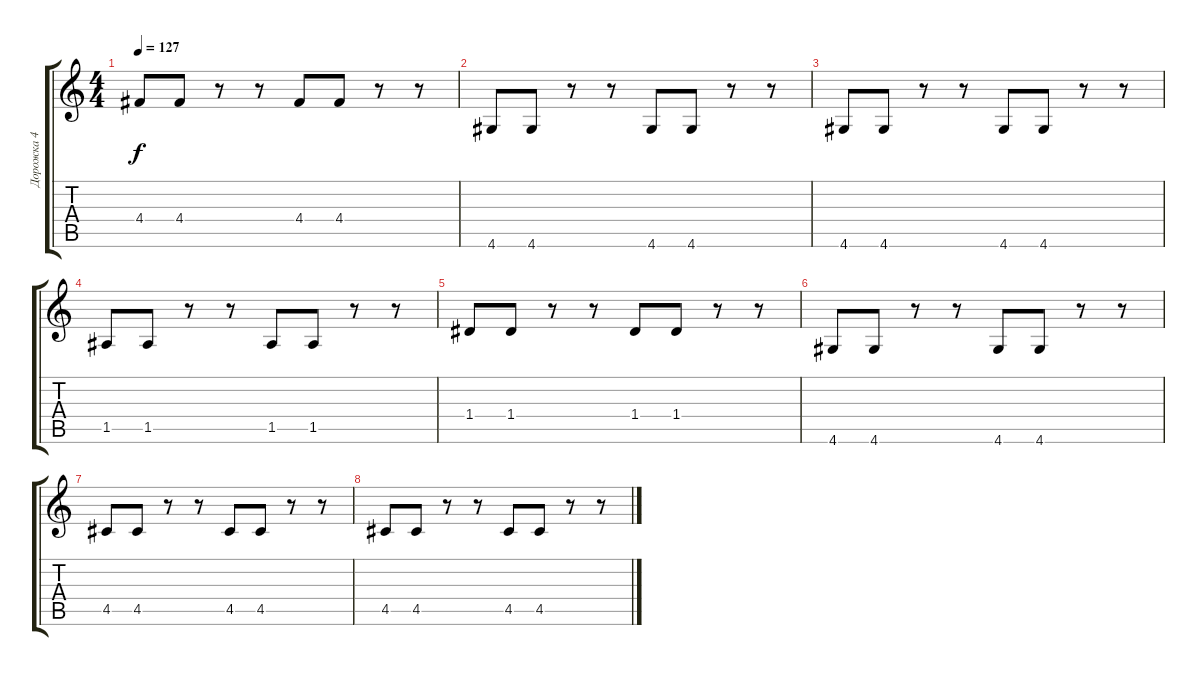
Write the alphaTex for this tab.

\track ("Дорожка 4" "Дорожка 4") {instrument electricbassfinger}
\staff {score tabs}
\tuning (E4 B3 G3 D3 A2 E2) {hide}
\ts (4 4)
\tempo 127
\clef g2
\ks c
4.4.8{dy f} 4.4.8 r.8 r.8 4.4.8 4.4.8 r.8 r.8 |
4.6.8 4.6.8 r.8 r.8 4.6.8 4.6.8 r.8 r.8 |
4.6.8 4.6.8 r.8 r.8 4.6.8 4.6.8 r.8 r.8 |
1.5.8 1.5.8 r.8 r.8 1.5.8 1.5.8 r.8 r.8 |
1.4.8 1.4.8 r.8 r.8 1.4.8 1.4.8 r.8 r.8 |
4.6.8 4.6.8 r.8 r.8 4.6.8 4.6.8 r.8 r.8 |
4.5.8 4.5.8 r.8 r.8 4.5.8 4.5.8 r.8 r.8 |
4.5.8 4.5.8 r.8 r.8 4.5.8 4.5.8 r.8 r.8
